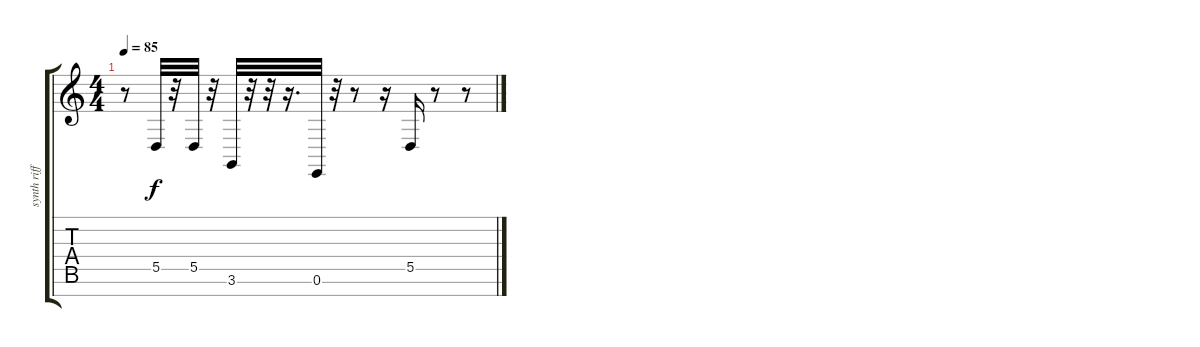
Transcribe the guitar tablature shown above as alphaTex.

\track ("synth riff 2" "synth riff") {instrument lead5charang}
\staff {score tabs}
\tuning (E4 B3 G3 D3 A2 E2 B1) {hide}
\ts (4 4)
\tempo 85
\clef g2
\ks c
r.8{dy f} 5.5.32 r.32 5.5.32 r.32 3.6.32 r.32 r.32 r.16{d} 0.6.32 r.32 r.8 r.16 5.5.16 r.8 r.8
